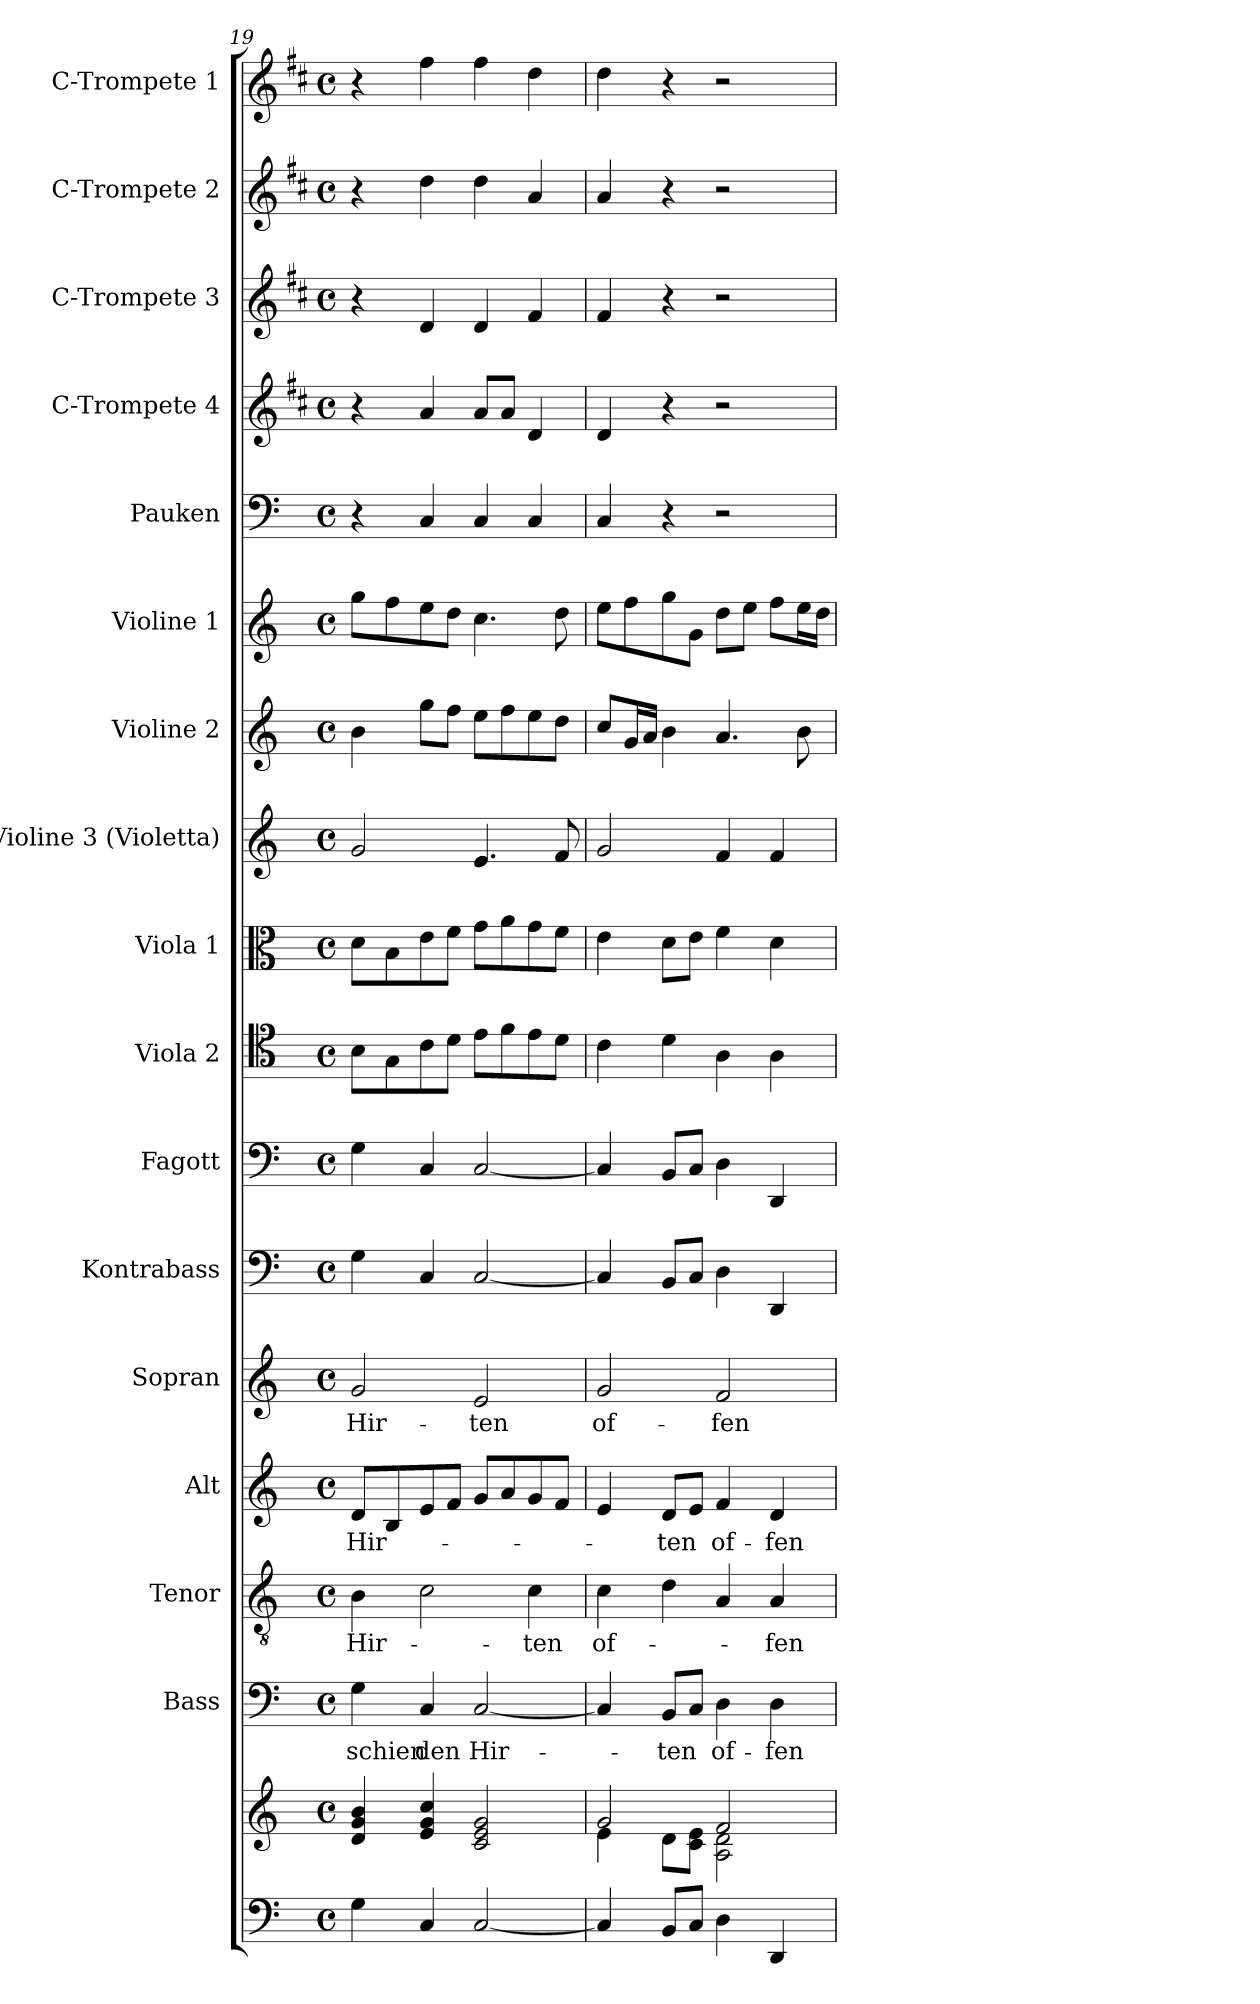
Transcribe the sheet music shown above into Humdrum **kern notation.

**kern	**kern	**kern	**text	**kern	**text	**kern	**text	**kern	**text	**kern	**kern	**kern	**kern	**kern	**kern	**kern	**kern	**kern	**kern	**kern	**kern
*part17	*part17	*part16	*part16	*part15	*part15	*part14	*part14	*part13	*part13	*part12	*part11	*part10	*part9	*part8	*part7	*part6	*part5	*part4	*part3	*part2	*part1
*staff18	*staff17	*staff16	*staff16	*staff15	*staff15	*staff14	*staff14	*staff13	*staff13	*staff12	*staff11	*staff10	*staff9	*staff8	*staff7	*staff6	*staff5	*staff4	*staff3	*staff2	*staff1
*	*	*I"Bass	*	*I"Tenor	*	*I"Alt	*	*I"Sopran	*	*I"Kontrabass	*I"Fagott	*I"Viola 2	*I"Viola 1	*I"Violine 3 (Violetta)	*I"Violine 2	*I"Violine 1	*I"Pauken	*I"C-Trompete 4	*I"C-Trompete 3	*I"C-Trompete 2	*I"C-Trompete 1
*	*	*I'B.	*	*I'T.	*	*I'A.	*	*I'S.	*	*I'Kb.	*I'Fg.	*I'Vla. 2	*I'Vla. 1	*I'Vl. 3	*I'Vl. 2	*I'Vl. 1	*I'Pk.	*I'C Trp. 4	*I'C Trp. 3	*I'C Trp. 2	*I'C Trp. 1
!!LO:PB:g=z
*clefF4	*clefG2	*clefF4	*	*clefGv2	*	*clefG2	*	*clefG2	*	*clefF4	*clefF4	*clefC4	*clefC3	*clefG2	*clefG2	*clefG2	*clefF4	*clefG2	*clefG2	*clefG2	*clefG2
*	*	*	*	*	*	*	*	*	*	*ITrd7c12	*	*	*	*	*	*	*	*ITrd1c2	*ITrd1c2	*ITrd1c2	*ITrd1c2
*k[]	*k[]	*k[]	*	*k[]	*	*k[]	*	*k[]	*	*k[]	*k[]	*k[]	*k[]	*k[]	*k[]	*k[]	*k[]	*k[]	*k[]	*k[]	*k[]
*C:	*C:	*C:	*	*C:	*	*C:	*	*C:	*	*C:	*C:	*C:	*C:	*C:	*C:	*C:	*C:	*C:	*C:	*C:	*C:
*M4/4	*M4/4	*M4/4	*	*M4/4	*	*M4/4	*	*M4/4	*	*M4/4	*M4/4	*M4/4	*M4/4	*M4/4	*M4/4	*M4/4	*M4/4	*M4/4	*M4/4	*M4/4	*M4/4
*met(c)	*met(c)	*met(c)	*	*met(c)	*	*met(c)	*	*met(c)	*	*met(c)	*met(c)	*met(c)	*met(c)	*met(c)	*met(c)	*met(c)	*met(c)	*met(c)	*met(c)	*met(c)	*met(c)
=19	=19	=19	=19	=19	=19	=19	=19	=19	=19	=19	=19	=19	=19	=19	=19	=19	=19	=19	=19	=19	=19
!	!	!	!LO:LY:b	!	!LO:LY:b	!	!LO:LY:b	!	!LO:LY:b	!	!	!	!	!	!	!	!	!	!	!	!
4G\	4d/ 4g/ 4b/	4G\	-schien	4B\	Hir-	8d/L	Hir-	2g/	Hir-	4GG\	4G\	8B\L	8d\L	2g/	4b\	8gg\L	4r	4r	4r	4r	4r
.	.	.	.	.	.	8B/	.	.	.	.	.	8G\	8B\	.	.	8ff\	.	.	.	.	.
!	!	!	!LO:LY:b	!	!	!	!	!	!	!	!	!	!	!	!	!	!	!	!	!	!
4C/	4e/ 4g/ 4cc/	4C/	den	2c\	.	8e/	.	.	.	4CC/	4C/	8c\	8e\	.	8gg\L	8ee\	4C/	4g/	4c/	4cc\	4ee\
.	.	.	.	.	.	8f/J	.	.	.	.	.	8d\J	8f\J	.	8ff\J	8dd\J	.	.	.	.	.
!	!	!	!LO:LY:b	!	!	!	!	!	!LO:LY:b	!	!	!	!	!	!	!	!	!	!	!	!
[2C/	2c/ 2e/ 2g/	[2C/	Hir-	.	.	8g/L	.	2e/	-ten	[2CC/	[2C/	8e\L	8g\L	4.e/	8ee\L	4.cc\	4C/	8g/L	4c/	4cc\	4ee\
.	.	.	.	.	.	8a/	.	.	.	.	.	8f\	8a\	.	8ff\	.	.	8g/J	.	.	.
!	!	!	!	!	!LO:LY:b	!	!	!	!	!	!	!	!	!	!	!	!	!	!	!	!
.	.	.	.	4c\	-ten	8g/	.	.	.	.	.	8e\	8g\	.	8ee\	.	4C/	4c/	4e/	4g/	4cc\
.	.	.	.	.	.	8f/J	.	.	.	.	.	8d\J	8f\J	8f/	8dd\J	8dd\	.	.	.	.	.
=20	=20	=20	=20	=20	=20	=20	=20	=20	=20	=20	=20	=20	=20	=20	=20	=20	=20	=20	=20	=20	=20
*	*^	*	*	*	*	*	*	*	*	*	*	*	*	*	*	*	*	*	*	*	*
!	!	!	!	!	!	!LO:LY:b	!	!	!	!LO:LY:b	!	!	!	!	!	!	!	!	!	!	!	!
4C/]	2g/	4e\	4C/]	.	4c\	of-	4e/	.	2g/	of-	4CC/]	4C/]	4c\	4e\	2g/	8cc/L	8ee\L	4C/	4c/	4e/	4g/	4cc\
.	.	.	.	.	.	.	.	.	.	.	.	.	.	.	.	16g/L	8ff\	.	.	.	.	.
.	.	.	.	.	.	.	.	.	.	.	.	.	.	.	.	16a/JJ	.	.	.	.	.	.
!	!	!	!	!LO:LY:b	!	!	!	!LO:LY:b	!	!	!	!	!	!	!	!	!	!	!	!	!	!
8BB/L	.	8d\L	8BB/L	-ten	4d\	.	8d/L	-ten	.	.	8BBB/L	8BB/L	4d\	8d\L	.	4b\	8gg\	4r	4r	4r	4r	4r
8C/J	.	8c\ 8e\J	8C/J	.	.	.	8e/J	.	.	.	8CC/J	8C/J	.	8e\J	.	.	8g\J	.	.	.	.	.
!	!	!	!	!LO:LY:b	!	!	!	!LO:LY:b	!	!LO:LY:b	!	!	!	!	!	!	!	!	!	!	!	!
4D\	2f/	2A\ 2d\	4D\	of-	4A/	.	4f/	of-	2f/	-fen-	4DD\	4D\	4A\	4f\	4f/	4.a/	8dd\L	2r	2r	2r	2r	2r
.	.	.	.	.	.	.	.	.	.	.	.	.	.	.	.	.	8ee\J	.	.	.	.	.
!	!	!	!	!LO:LY:b	!	!LO:LY:b	!	!LO:LY:b	!	!	!	!	!	!	!	!	!	!	!	!	!	!
4DD/	.	.	4D\	-fen-	4A/	-fen-	4d/	-fen-	.	.	4DDD/	4DD/	4A\	4d\	4f/	.	8ff\L	.	.	.	.	.
.	.	.	.	.	.	.	.	.	.	.	.	.	.	.	.	8b\	16ee\L	.	.	.	.	.
.	.	.	.	.	.	.	.	.	.	.	.	.	.	.	.	.	16dd\JJ	.	.	.	.	.
*	*v	*v	*	*	*	*	*	*	*	*	*	*	*	*	*	*	*	*	*	*	*	*
=	=	=	=	=	=	=	=	=	=	=	=	=	=	=	=	=	=	=	=	=	=
*-	*-	*-	*-	*-	*-	*-	*-	*-	*-	*-	*-	*-	*-	*-	*-	*-	*-	*-	*-	*-	*-
